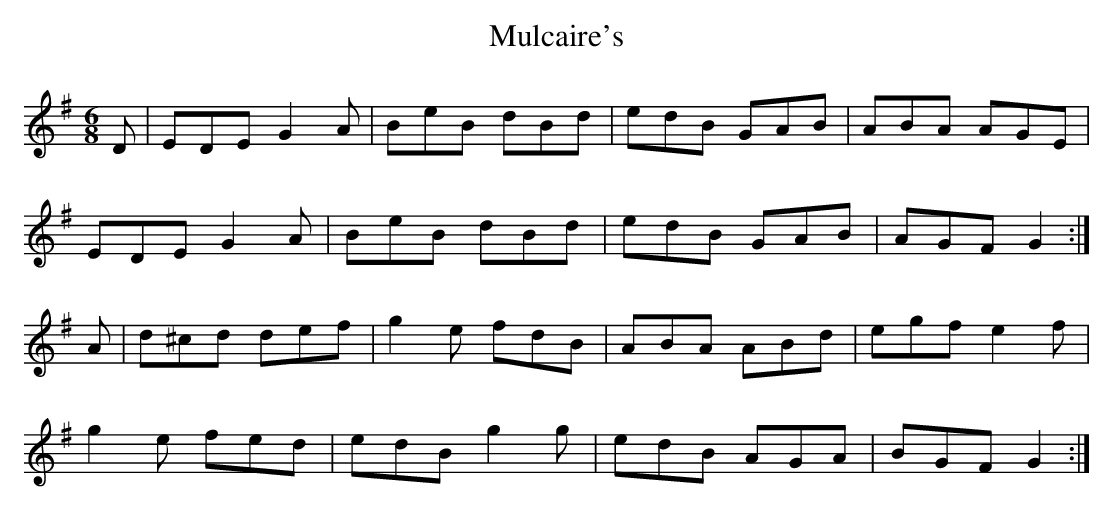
X:1
T: Mulcaire's
L: 1/8
M: 6/8
K: G
D|EDE G2A|BeB dBd|edB GAB|ABA AGE|
EDE G2A|BeB dBd|edB GAB|AGF G2 :|
A|d^cd def|g2e fdB|ABA ABd|egf e2f|
g2e fed|edB g2g|edB AGA|BGF G2 :|
